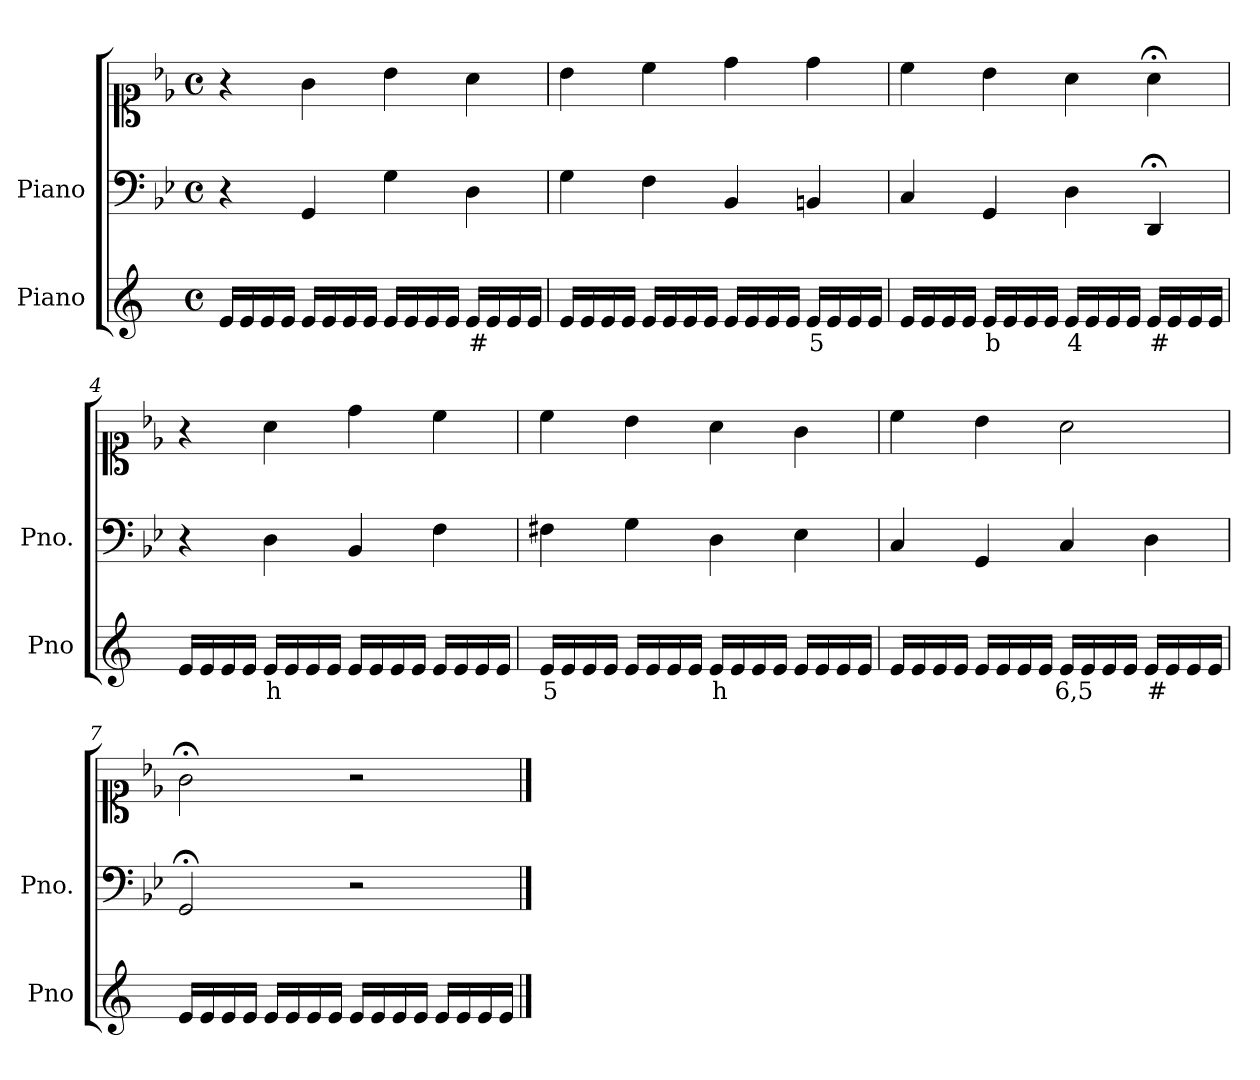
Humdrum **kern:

**kern	**text	**kern	**kern
*part2	*part2	*part1	*part1
*staff3	*staff3	*staff2	*staff1
*I"Piano	*	*I"Piano	*
*I'Pno	*	*I'Pno.	*
*clefG2	*	*clefF4	*clefC1
*k[]	*	*k[b-e-]	*k[b-e-]
*M4/4	*	*M4/4	*M4/4
*met(c)	*	*met(c)	*met(c)
=1	=1	=1	=1
16e/LL	.	4r	4r
16e/	.	.	.
16e/	.	.	.
16e/JJ	.	.	.
16e/LL	.	4GG/	4g\
16e/	.	.	.
16e/	.	.	.
16e/JJ	.	.	.
16e/LL	.	4G\	4b-\
16e/	.	.	.
16e/	.	.	.
16e/JJ	.	.	.
!	!LO:LY:b	!	!
16e/LL	#	4D\	4a\
16e/	.	.	.
16e/	.	.	.
16e/JJ	.	.	.
=2	=2	=2	=2
16e/LL	.	4G\	4b-\
16e/	.	.	.
16e/	.	.	.
16e/JJ	.	.	.
16e/LL	.	4F\	4cc\
16e/	.	.	.
16e/	.	.	.
16e/JJ	.	.	.
16e/LL	.	4BB-/	4dd\
16e/	.	.	.
16e/	.	.	.
16e/JJ	.	.	.
!	!LO:LY:b	!	!
16e/LL	5	4BBn/	4dd\
16e/	.	.	.
16e/	.	.	.
16e/JJ	.	.	.
=3	=3	=3	=3
16e/LL	.	4C/	4cc\
16e/	.	.	.
16e/	.	.	.
16e/JJ	.	.	.
!	!LO:LY:b	!	!
16e/LL	b	4GG/	4b-\
16e/	.	.	.
16e/	.	.	.
16e/JJ	.	.	.
!	!LO:LY:b	!	!
16e/LL	4	4D\	4a\
16e/	.	.	.
16e/	.	.	.
16e/JJ	.	.	.
!	!LO:LY:b	!	!
16e/LL	#	4DD;</	4a;<\
16e/	.	.	.
16e/	.	.	.
16e/JJ	.	.	.
=4	=4	=4	=4
16e/LL	.	4r	4r
16e/	.	.	.
16e/	.	.	.
16e/JJ	.	.	.
!	!LO:LY:b	!	!
16e/LL	h	4D\	4a\
16e/	.	.	.
16e/	.	.	.
16e/JJ	.	.	.
16e/LL	.	4BB-/	4dd\
16e/	.	.	.
16e/	.	.	.
16e/JJ	.	.	.
16e/LL	.	4F\	4cc\
16e/	.	.	.
16e/	.	.	.
16e/JJ	.	.	.
=5	=5	=5	=5
!	!LO:LY:b	!	!
16e/LL	5	4F#X\	4cc\
16e/	.	.	.
16e/	.	.	.
16e/JJ	.	.	.
16e/LL	.	4G\	4b-\
16e/	.	.	.
16e/	.	.	.
16e/JJ	.	.	.
!	!LO:LY:b	!	!
16e/LL	h	4D\	4a\
16e/	.	.	.
16e/	.	.	.
16e/JJ	.	.	.
16e/LL	.	4E-\	4g\
16e/	.	.	.
16e/	.	.	.
16e/JJ	.	.	.
=6	=6	=6	=6
16e/LL	.	4C/	4cc\
16e/	.	.	.
16e/	.	.	.
16e/JJ	.	.	.
16e/LL	.	4GG/	4b-\
16e/	.	.	.
16e/	.	.	.
16e/JJ	.	.	.
!	!LO:LY:b	!	!
16e/LL	6,5	4C/	2a\
16e/	.	.	.
16e/	.	.	.
16e/JJ	.	.	.
!	!LO:LY:b	!	!
16e/LL	#	4D\	.
16e/	.	.	.
16e/	.	.	.
16e/JJ	.	.	.
=7	=7	=7	=7
16e/LL	.	2GG;</	2g;<\
16e/	.	.	.
16e/	.	.	.
16e/JJ	.	.	.
16e/LL	.	.	.
16e/	.	.	.
16e/	.	.	.
16e/JJ	.	.	.
16e/LL	.	2r	2r
16e/	.	.	.
16e/	.	.	.
16e/JJ	.	.	.
16e/LL	.	.	.
16e/	.	.	.
16e/	.	.	.
16e/JJ	.	.	.
==	==	==	==
*-	*-	*-	*-
